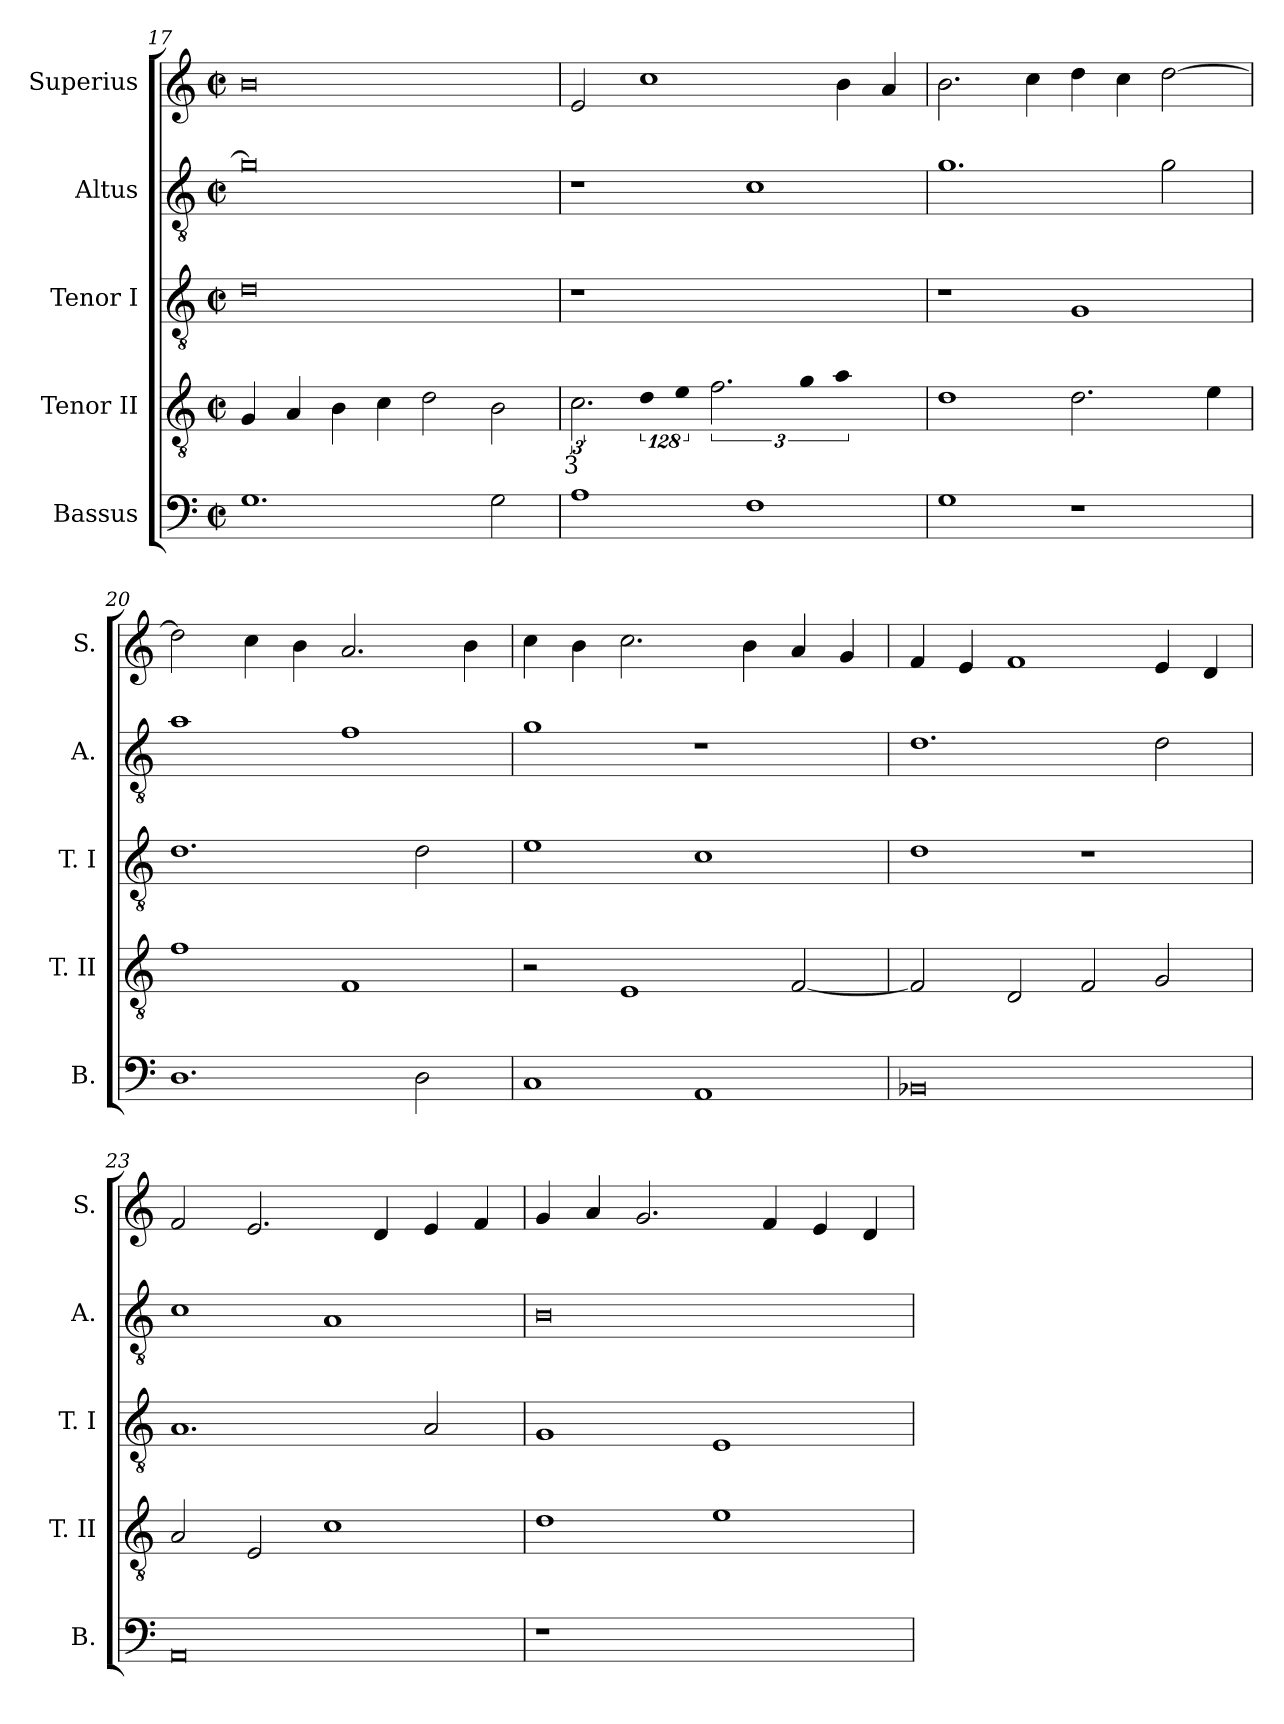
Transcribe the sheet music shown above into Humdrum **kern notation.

**kern	**kern	**kern	**kern	**kern
*part5	*part4	*part3	*part2	*part1
*staff5	*staff4	*staff3	*staff2	*staff1
*I"Bassus	*I"Tenor II	*I"Tenor I	*I"Altus	*I"Superius
*I'B.	*I'T. II	*I'T. I	*I'A.	*I'S.
*clefF4	*clefGv2	*clefGv2	*clefGv2	*clefG2
*	*ITrd7c12	*ITrd7c12	*ITrd7c12	*
*k[]	*k[]	*k[]	*k[]	*k[]
*C:	*C:	*C:	*C:	*C:
*M2/2	*M2/2	*M2/2	*M2/2	*M2/2
*met(c|)	*met(c|)	*met(c|)	*met(c|)	*met(c|)
=17	=17	=17	=17	=17
1.Gi	4GGi/	0Di	0Gi]	0bi
.	4AAi/	.	.	.
.	4BBi\	.	.	.
.	4Ci\	.	.	.
.	2Di\	.	.	.
2Gi\	2BBi\	.	.	.
!!LO:LB:g=z
=18	=18	=18	=18	=18
!	!LO:TX:b:cj:t=3	!	!	!
!	!	!LO:N:vis=1	!	!
1Ai	3.Ci\	1r	1r	2ei/
!	!LO:N:vis=4	!	!	!
.	512%85Di\	.	.	1cci
!	!LO:N:vis=2	!	!	!
.	512%171Ei\	.	.	.
1Fi	3.Fi\	1ryy	1Ci	.
!	!LO:N:vis=4	!	!	!
.	512%85Gi\	.	.	4bi\
!	!LO:N:vis=2	!	!	!
.	512%171Ai\	.	.	.
.	.	.	.	4ai/
=19	=19	=19	=19	=19
1Gi	1Di	1r	1.Gi	2.bi\
.	.	.	.	4cci\
1r	2.Di\	1GGi	.	4ddi\
.	.	.	.	4cci\
.	.	.	2Gi\	[>2ddi\
.	4Ei\	.	.	.
=20	=20	=20	=20	=20
1.Di	1Fi	1.Di	1Ai	2ddi\]
.	.	.	.	4cci\
.	.	.	.	4bi\
.	1FFi	.	1Fi	2.ai/
2Di\	.	2Di\	.	.
.	.	.	.	4bi\
=21	=21	=21	=21	=21
1Ci	2r	1Ei	1Gi	4cci\
.	.	.	.	4bi\
.	1EEi	.	.	2.cci\
1AAi	.	1Ci	1r	.
.	.	.	.	4bi\
.	[<2FFi/	.	.	4ai/
.	.	.	.	4gi/
!!LO:PB:g=z
=22	=22	=22	=22	=22
0BB-Xi	2FFi/]	1Di	1.Di	4fi/
.	.	.	.	4ei/
.	2DDi/	.	.	1fi
.	2FFi/	1r	.	.
.	2GGi/	.	2Di\	4ei/
.	.	.	.	4di/
=23	=23	=23	=23	=23
0AAi	2AAi/	1.AAi	1Ci	2fi/
.	2EEi/	.	.	2.ei/
.	1Ci	.	1AAi	.
.	.	.	.	4di/
.	.	2AAi/	.	4ei/
.	.	.	.	4fi/
=24	=24	=24	=24	=24
!LO:N:vis=1	!	!	!	!
1r	1Di	1GGi	0BBi	4gi/
.	.	.	.	4ai/
.	.	.	.	2.gi/
1ryy	1Ei	1EEi	.	.
.	.	.	.	4fi/
.	.	.	.	4ei/
.	.	.	.	4di/
=	=	=	=	=
*-	*-	*-	*-	*-
